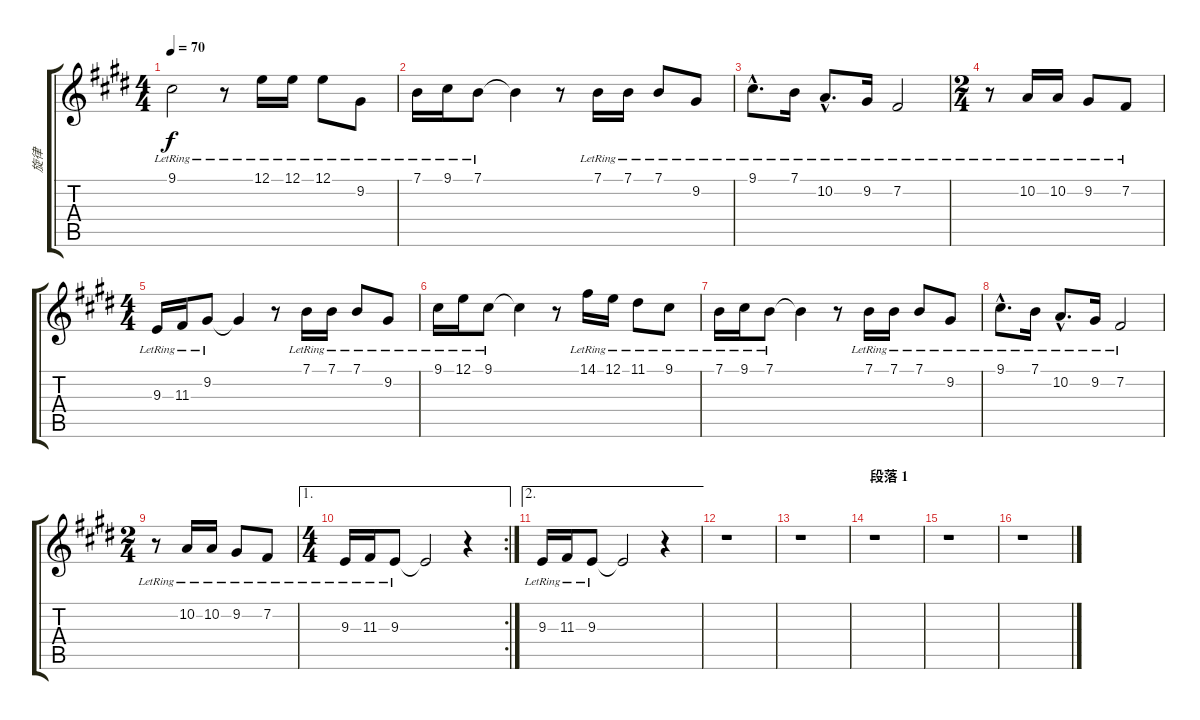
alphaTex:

\track ("旋律" "旋律") {instrument acousticgrandpiano}
\staff {score tabs}
\tuning (E4 B3 G3 D3 A2 E2) {hide}
\ts (4 4)
\tempo 70
\clef g2
\ks e
9.1{lr}.2{dy f} r.8 12.1{lr}.16 12.1{lr}.16 12.1{lr}.8 9.2{lr}.8 |
7.1{lr}.16 9.1{lr}.16 7.1{lr}.8 7.1{t}.4 r.8 7.1{lr}.16 7.1{lr}.16 7.1{lr}.8 9.2{lr}.8 |
9.1{hac lr}.8{d} 7.1{lr}.16 10.2{hac lr}.8{d} 9.2{lr}.16 7.2{lr}.2 |
\ts (2 4)
r.8 10.2{lr}.16 10.2{lr}.16 9.2{lr}.8 7.2{lr}.8 |
\ts (4 4)
9.3{lr}.16 11.3{lr}.16 9.2{lr}.8 9.2{t}.4 r.8 7.1{lr}.16 7.1{lr}.16 7.1{lr}.8 9.2{lr}.8 |
9.1{lr}.16 12.1{lr}.16 9.1{lr}.8 9.1{t}.4 r.8 14.1{lr}.16 12.1{lr}.16 11.1{lr}.8 9.1{lr}.8 |
7.1{lr}.16 9.1{lr}.16 7.1{lr}.8 7.1{t}.4 r.8 7.1{lr}.16 7.1{lr}.16 7.1{lr}.8 9.2{lr}.8 |
9.1{hac lr}.8{d} 7.1{lr}.16 10.2{hac lr}.8{d} 9.2{lr}.16 7.2{lr}.2 |
\ts (2 4)
r.8 10.2{lr}.16 10.2{lr}.16 9.2{lr}.8 7.2{lr}.8 |
\ae 1
\rc 2
\ts (4 4)
9.3{lr}.16 11.3{lr}.16 9.3{lr}.8 9.3{t}.2 r.4 |
\ae 2
9.3{lr}.16 11.3{lr}.16 9.3{lr}.8 9.3{t}.2 r.4 |
r.1 |
r.1 |
\section ("" "段落 1")
r.1 |
r.1 |
r.1
